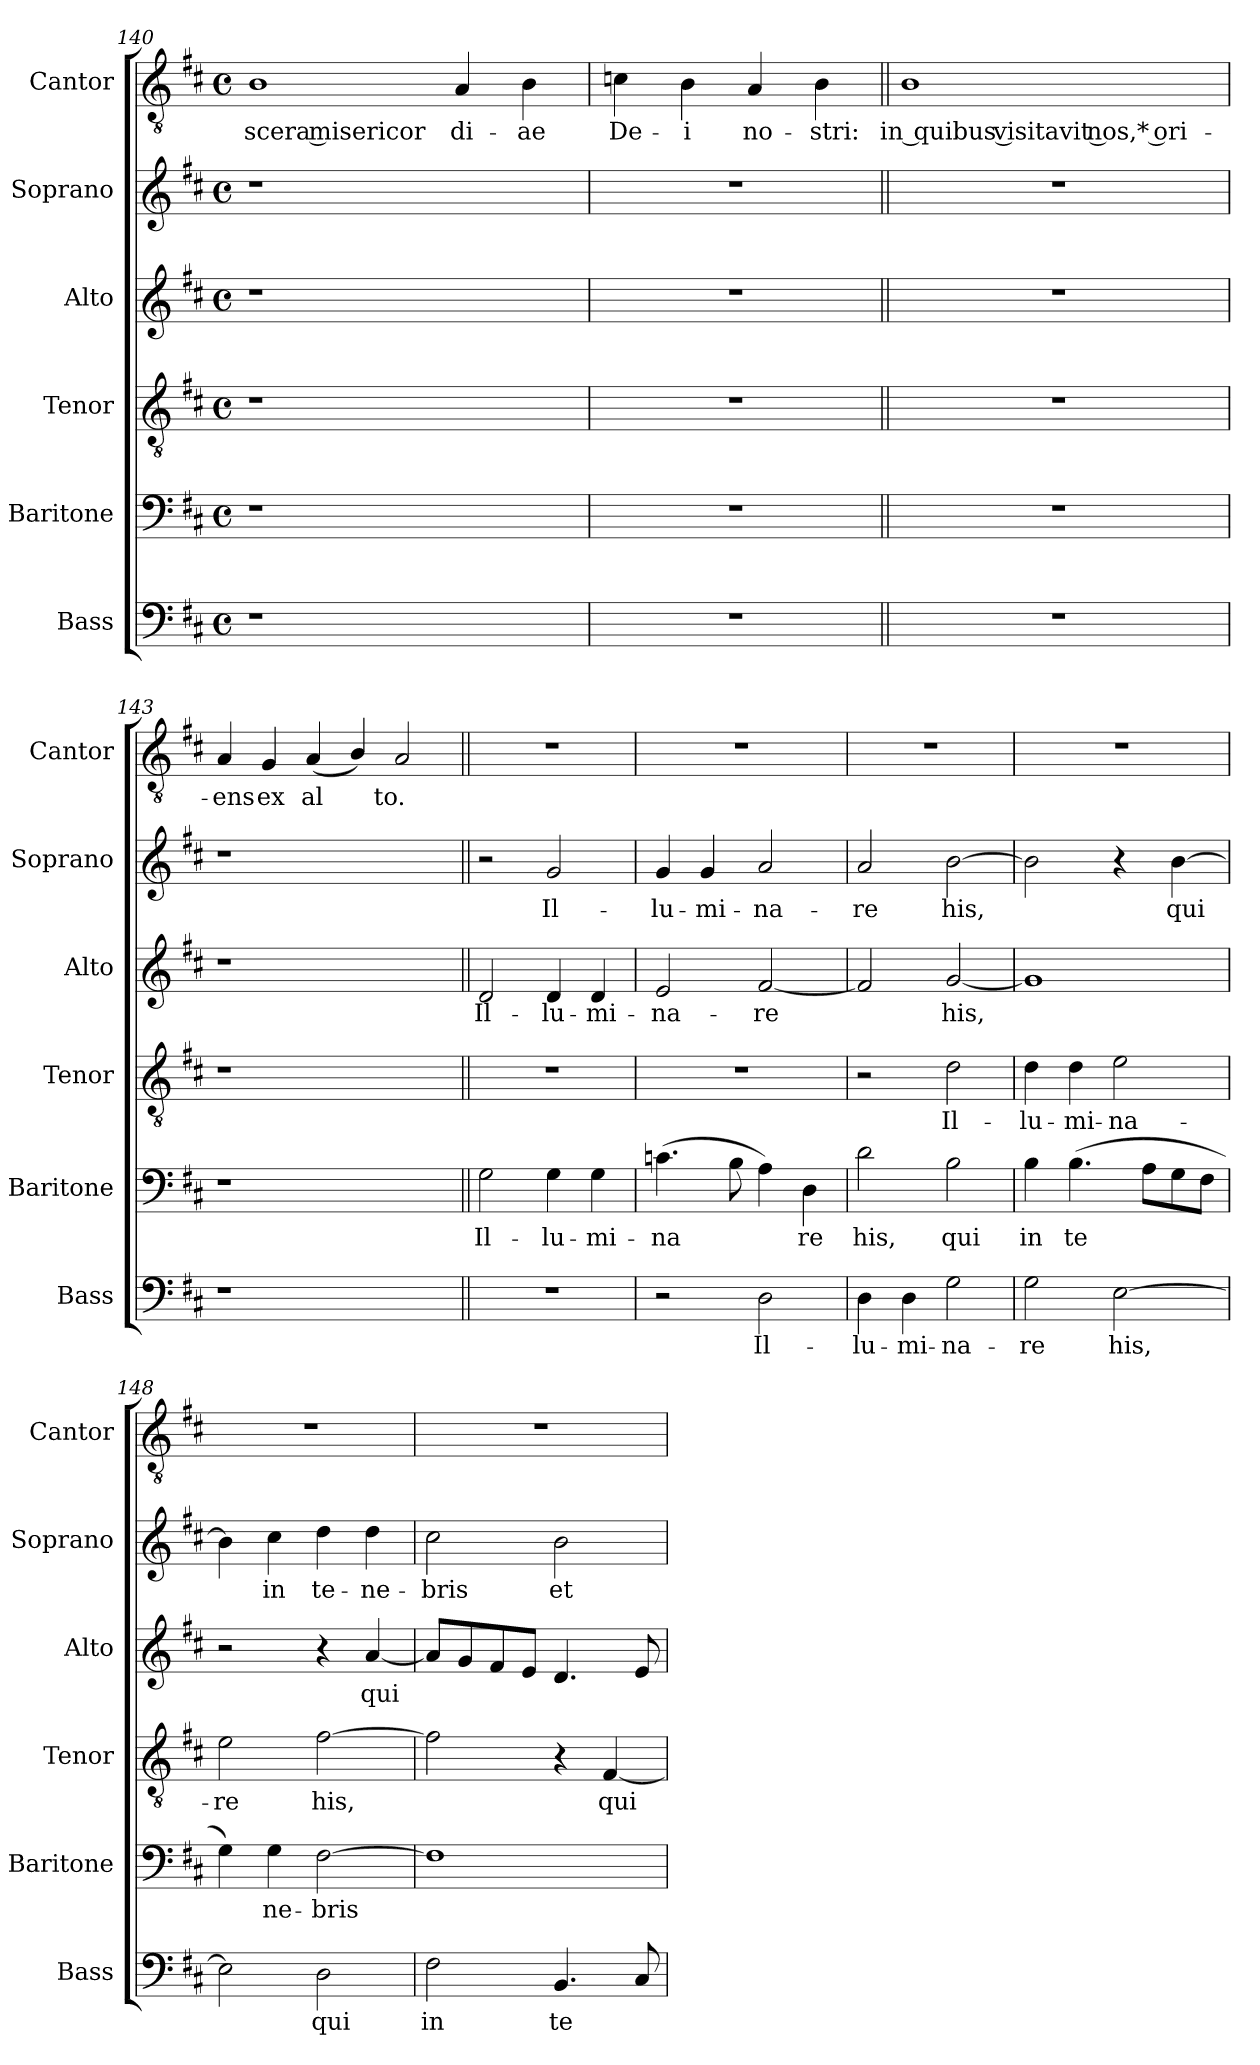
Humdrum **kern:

**kern	**text	**kern	**text	**kern	**text	**kern	**text	**kern	**text	**kern	**text
*part6	*part6	*part5	*part5	*part4	*part4	*part3	*part3	*part2	*part2	*part1	*part1
*staff6	*staff6	*staff5	*staff5	*staff4	*staff4	*staff3	*staff3	*staff2	*staff2	*staff1	*staff1
*I"Bass	*	*I"Baritone	*	*I"Tenor	*	*I"Alto	*	*I"Soprano	*	*I"Cantor	*
*I'Bass	*	*I'Baritone	*	*I'Tenor	*	*I'Alto	*	*I'Soprano	*	*I'Cantor	*
*clefF4	*	*clefF4	*	*clefGv2	*	*clefG2	*	*clefG2	*	*clefGv2	*
*k[f#c#]	*	*k[f#c#]	*	*k[f#c#]	*	*k[f#c#]	*	*k[f#c#]	*	*k[f#c#]	*
*D:	*	*D:	*	*D:	*	*D:	*	*D:	*	*D:	*
*M4/4	*	*M4/4	*	*M4/4	*	*M4/4	*	*M4/4	*	*M4/4	*
*met(c)	*	*met(c)	*	*met(c)	*	*met(c)	*	*met(c)	*	*met(c)	*
=140	=140	=140	=140	=140	=140	=140	=140	=140	=140	=140	=140
!	!	!	!	!	!	!	!	!	!	!	!LO:LY:b
1r	.	1r	.	1r	.	1r	.	1r	.	1B	scera misericor­
!	!	!	!	!	!	!	!	!	!	!	!LO:LY:b
2ryy	.	2ryy	.	2ryy	.	2ryy	.	2ryy	.	4A/	di-
!	!	!	!	!	!	!	!	!	!	!	!LO:LY:b
.	.	.	.	.	.	.	.	.	.	4B\	-ae
=141	=141	=141	=141	=141	=141	=141	=141	=141	=141	=141	=141
!	!	!	!	!	!	!	!	!	!	!	!LO:LY:b
1r	.	1r	.	1r	.	1r	.	1r	.	4cn\	De-
!	!	!	!	!	!	!	!	!	!	!	!LO:LY:b
.	.	.	.	.	.	.	.	.	.	4B\	-i
!	!	!	!	!	!	!	!	!	!	!	!LO:LY:b
.	.	.	.	.	.	.	.	.	.	4A/	no-
!	!	!	!	!	!	!	!	!	!	!	!LO:LY:b
.	.	.	.	.	.	.	.	.	.	4B\	-stri:
=142||	=142||	=142||	=142||	=142||	=142||	=142||	=142||	=142||	=142||	=142||	=142||
!	!	!	!	!	!	!	!	!	!	!	!LO:LY:b
1r	.	1r	.	1r	.	1r	.	1r	.	1B	in quibus visitavit nos,* ori-
=143	=143	=143	=143	=143	=143	=143	=143	=143	=143	=143	=143
!	!	!	!	!	!	!	!	!	!	!	!LO:LY:b
1r	.	1r	.	1r	.	1r	.	1r	.	4A/	-ens
!	!	!	!	!	!	!	!	!	!	!	!LO:LY:b
.	.	.	.	.	.	.	.	.	.	4G/	ex
!	!	!	!	!	!	!	!	!	!	!	!LO:LY:b
.	.	.	.	.	.	.	.	.	.	(<4A/	al
.	.	.	.	.	.	.	.	.	.	4B/)	.
!	!	!	!	!	!	!	!	!	!	!	!LO:LY:b
2ryy	.	2ryy	.	2ryy	.	2ryy	.	2ryy	.	2A/	to.
!!LO:LB:g=z
=144||	=144||	=144||	=144||	=144||	=144||	=144||	=144||	=144||	=144||	=144||	=144||
!	!	!	!LO:LY:b	!	!	!	!LO:LY:b	!	!	!	!
1r	.	2G\	Il-	1r	.	2d/	Il-	2r	.	1r	.
!	!	!	!LO:LY:b	!	!	!	!LO:LY:b	!	!LO:LY:b	!	!
.	.	4G\	-lu-	.	.	4d/	-lu-	2g/	Il-	.	.
!	!	!	!LO:LY:b	!	!	!	!LO:LY:b	!	!	!	!
.	.	4G\	-mi-	.	.	4d/	-mi-	.	.	.	.
=145	=145	=145	=145	=145	=145	=145	=145	=145	=145	=145	=145
!	!	!	!LO:LY:b	!	!	!	!LO:LY:b	!	!LO:LY:b	!	!
2r	.	(>4.cn\	-na	1r	.	2e/	-na-	4g/	-lu-	1r	.
!	!	!	!	!	!	!	!	!	!LO:LY:b	!	!
.	.	.	.	.	.	.	.	4g/	-mi-	.	.
.	.	8B\	.	.	.	.	.	.	.	.	.
!	!LO:LY:b	!	!	!	!	!	!LO:LY:b	!	!LO:LY:b	!	!
2D\	Il-	4A\)	.	.	.	[2f#/	-re	2a/	-na-	.	.
!	!	!	!LO:LY:b	!	!	!	!	!	!	!	!
.	.	4D\	re	.	.	.	.	.	.	.	.
=146	=146	=146	=146	=146	=146	=146	=146	=146	=146	=146	=146
!	!LO:LY:b	!	!LO:LY:b	!	!	!	!	!	!LO:LY:b	!	!
4D\	-lu-	2d\	his,	2r	.	2f#/]	.	2a/	-re	1r	.
!	!LO:LY:b	!	!	!	!	!	!	!	!	!	!
4D\	-mi-	.	.	.	.	.	.	.	.	.	.
!	!LO:LY:b	!	!LO:LY:b	!	!LO:LY:b	!	!LO:LY:b	!	!LO:LY:b	!	!
2G\	-na-	2B\	qui	2d\	Il-	[2g/	his,	[2b\	his,	.	.
=147	=147	=147	=147	=147	=147	=147	=147	=147	=147	=147	=147
!	!LO:LY:b	!	!LO:LY:b	!	!LO:LY:b	!	!	!	!	!	!
2G\	-re	4B\	in	4d\	-lu-	1g]	.	2b\]	.	1r	.
!	!	!	!LO:LY:b	!	!LO:LY:b	!	!	!	!	!	!
.	.	(>4.B\	te	4d\	-mi-	.	.	.	.	.	.
!	!LO:LY:b	!	!	!	!LO:LY:b	!	!	!	!	!	!
[2E\	his,	.	.	2e\	-na-	.	.	4r	.	.	.
.	.	8A\L	.	.	.	.	.	.	.	.	.
!	!	!	!	!	!	!	!	!	!LO:LY:b	!	!
.	.	8G\	.	.	.	.	.	[4b\	qui	.	.
.	.	8F#\J	.	.	.	.	.	.	.	.	.
=148	=148	=148	=148	=148	=148	=148	=148	=148	=148	=148	=148
!	!	!	!	!	!LO:LY:b	!	!	!	!	!	!
2E\]	.	4G\)	.	2e\	-re	2r	.	4b\]	.	1r	.
!	!	!	!LO:LY:b	!	!	!	!	!	!LO:LY:b	!	!
.	.	4G\	ne-	.	.	.	.	4cc#\	in	.	.
!	!LO:LY:b	!	!LO:LY:b	!	!LO:LY:b	!	!	!	!LO:LY:b	!	!
2D\	qui	[2F#\	-bris	[2f#\	his,	4r	.	4dd\	te-	.	.
!	!	!	!	!	!	!	!LO:LY:b	!	!LO:LY:b	!	!
.	.	.	.	.	.	[4a/	qui	4dd\	-ne-	.	.
=149	=149	=149	=149	=149	=149	=149	=149	=149	=149	=149	=149
!	!LO:LY:b	!	!	!	!	!	!	!	!LO:LY:b	!	!
2F#\	in	1F#]	.	2f#\]	.	8a/L]	.	2cc#\	-bris	1r	.
.	.	.	.	.	.	8g/	.	.	.	.	.
.	.	.	.	.	.	8f#/	.	.	.	.	.
.	.	.	.	.	.	8e/J	.	.	.	.	.
!	!LO:LY:b	!	!	!	!	!	!	!	!LO:LY:b	!	!
4.BB/	te	.	.	4r	.	4.d/	.	2b\	et	.	.
!	!	!	!	!	!LO:LY:b	!	!	!	!	!	!
.	.	.	.	[4F#/	qui	.	.	.	.	.	.
8C#/	.	.	.	.	.	8e/	.	.	.	.	.
=	=	=	=	=	=	=	=	=	=	=	=
*-	*-	*-	*-	*-	*-	*-	*-	*-	*-	*-	*-
